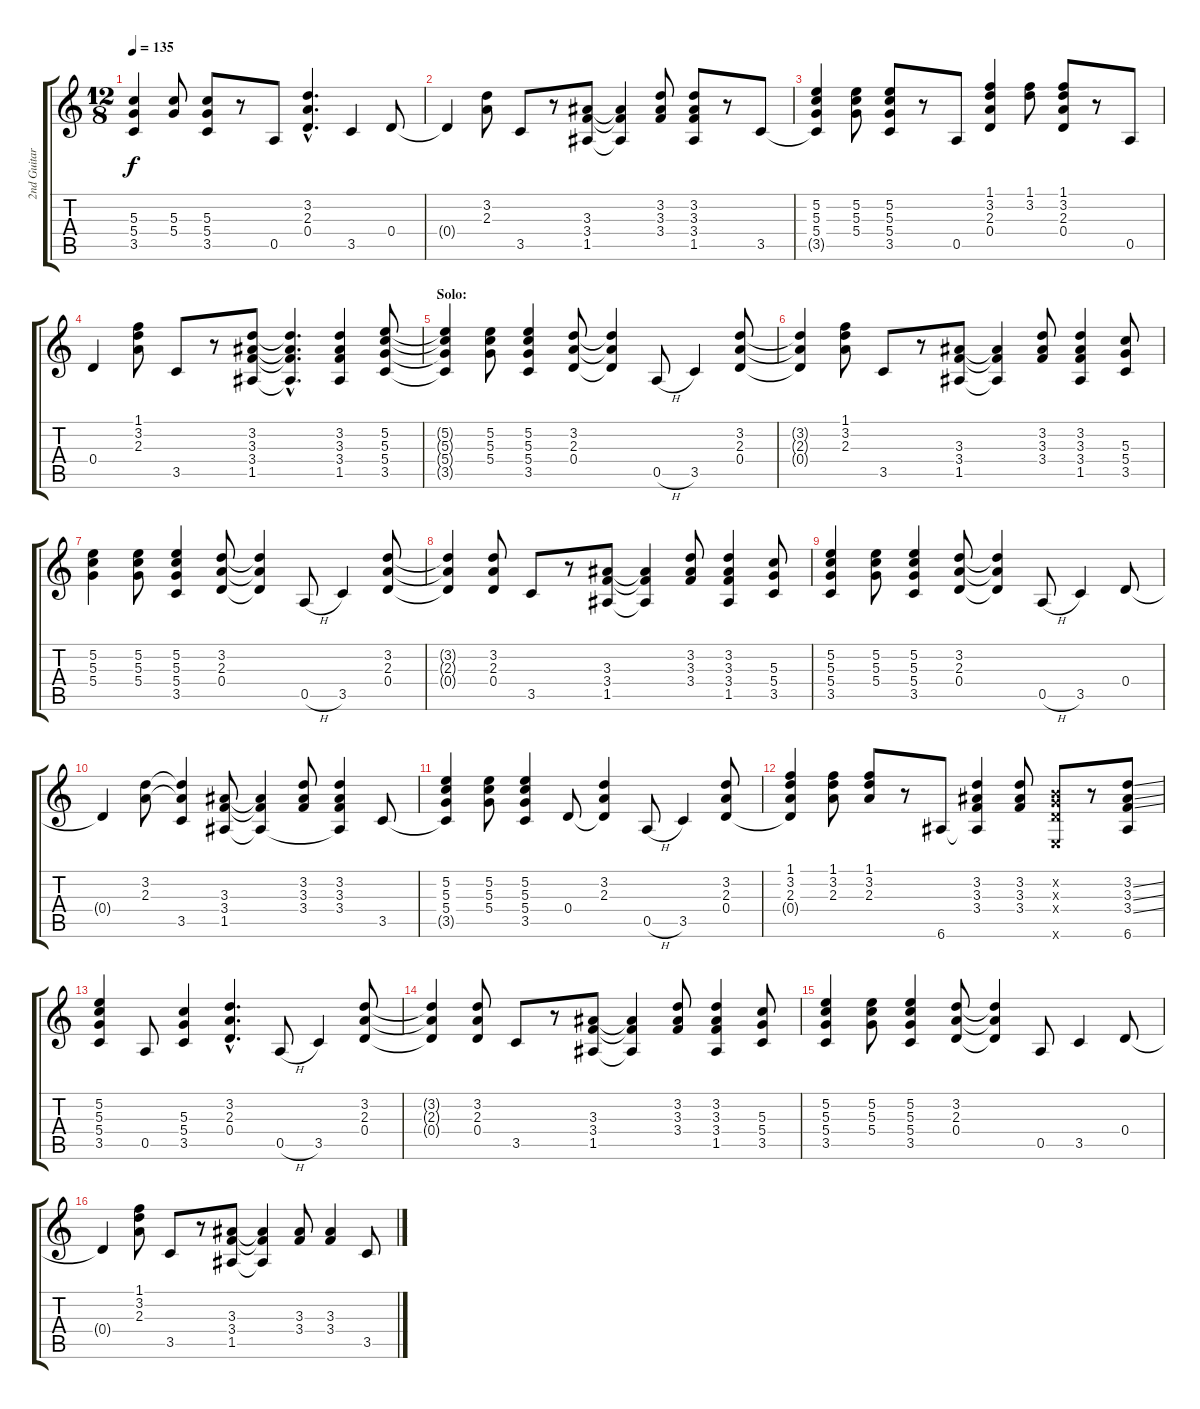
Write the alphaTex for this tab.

\track ("2nd Guitar" "2nd Guitar") {instrument electricguitarjazz}
\staff {score tabs}
\tuning (E4 B3 G3 D3 A2 E2) {hide}
\ts (12 8)
\tempo 135
\clef g2
\ks c
(5.3 5.4 3.5{t}).4{dy f} (5.3 5.4).8 (5.3 5.4 3.5).8 r.8 0.5.8 (3.2{hac} 2.3{hac} 0.4{hac}).4{d} 3.5.4 0.4.8 |
0.4{t}.4 (3.2 2.3).8 3.5.8 r.8 (3.3 3.4 1.5).8 (3.3{t} 3.4{t} 1.5{t}).4 (3.2 3.3 3.4).8 (3.2 3.3 3.4 1.5).8 r.8 3.5.8 |
(5.2 5.3 5.4 3.5{t}).4 (5.2 5.3 5.4).8 (5.2 5.3 5.4 3.5).8 r.8 0.5.8 (1.1 3.2 2.3 0.4).4 (1.1 3.2).8 (1.1 3.2 2.3 0.4).8 r.8 0.5.8 |
0.4.4 (1.1 3.2 2.3).8 3.5.8 r.8 (3.2 3.3 3.4 1.5).8 (3.2{hac t} 3.3{hac t} 3.4{hac t} 1.5{hac t}).4{d} (3.2 3.3 3.4 1.5).4 (5.2 5.3 5.4 3.5).8 |
\section ("" "Solo:")
(5.2{t} 5.3{t} 5.4{t} 3.5{t}).4 (5.2 5.3 5.4).8 (5.2 5.3 5.4 3.5).4 (3.2 2.3 0.4).8 (3.2{t} 2.3{t} 0.4{t}).4 0.5{h}.8 3.5.4 (3.2 2.3 0.4).8 |
(3.2{t} 2.3{t} 0.4{t}).4 (1.1 3.2 2.3).8 3.5.8 r.8 (3.3 3.4 1.5).8 (3.3{t} 3.4{t} 1.5{t}).4 (3.2 3.3 3.4).8 (3.2 3.3 3.4 1.5).4 (5.3 5.4 3.5).8 |
(5.2 5.3 5.4).4 (5.2 5.3 5.4).8 (5.2 5.3 5.4 3.5).4 (3.2 2.3 0.4).8 (3.2{t} 2.3{t} 0.4{t}).4 0.5{h}.8 3.5.4 (3.2 2.3 0.4).8 |
(3.2{t} 2.3{t} 0.4{t}).4 (3.2 2.3 0.4).8 3.5.8 r.8 (3.3 3.4 1.5).8 (3.3{t} 3.4{t} 1.5{t}).4 (3.2 3.3 3.4).8 (3.2 3.3 3.4 1.5).4 (5.3 5.4 3.5).8 |
(5.2 5.3 5.4 3.5).4 (5.2 5.3 5.4).8 (5.2 5.3 5.4 3.5).4 (3.2 2.3 0.4).8 (3.2{t} 2.3{t} 0.4{t}).4 0.5{h}.8 3.5.4 0.4.8 |
0.4{t}.4 (3.2 2.3).8 (3.2{t} 2.3{t} 3.5).4 (3.3 3.4 1.5).8 (3.3{t} 3.4{t} 1.5{t}).4 (3.2 3.3 3.4).8 (3.2 3.3 3.4 1.5{t}).4 3.5.8 |
(5.2 5.3 5.4 3.5{t}).4 (5.2 5.3 5.4).8 (5.2 5.3 5.4 3.5).4 0.4.8 (3.2 2.3 0.4{t}).4 0.5{h}.8 3.5.4 (3.2 2.3 0.4).8 |
(1.1 3.2 2.3 0.4{t}).4 (1.1 3.2 2.3).8 (1.1 3.2 2.3).8 r.8 6.6.8 (3.2 3.3 3.4 6.6{t}).4 (3.2 3.3 3.4).8 (0.2{x} 0.3{x} 0.4{x} 0.6{x}).8 r.8 (3.2{ss} 3.3{ss} 3.4{ss} 6.6).8 |
(5.2 5.3 5.4 3.5).4 0.5.8 (5.3 5.4 3.5).4 (3.2{hac} 2.3{hac} 0.4{hac}).4{d} 0.5{h}.8 3.5.4 (3.2 2.3 0.4).8 |
(3.2{t} 2.3{t} 0.4{t}).4 (3.2 2.3 0.4).8 3.5.8 r.8 (3.3 3.4 1.5).8 (3.3{t} 3.4{t} 1.5{t}).4 (3.2 3.3 3.4).8 (3.2 3.3 3.4 1.5).4 (5.3 5.4 3.5).8 |
(5.2 5.3 5.4 3.5).4 (5.2 5.3 5.4).8 (5.2 5.3 5.4 3.5).4 (3.2 2.3 0.4).8 (3.2{t} 2.3{t} 0.4{t}).4 0.5.8 3.5.4 0.4.8 |
0.4{t}.4 (1.1 3.2 2.3).8 3.5.8 r.8 (3.3 3.4 1.5).8 (3.3{t} 3.4{t} 1.5{t}).4 (3.3 3.4).8 (3.3 3.4).4 3.5.8
